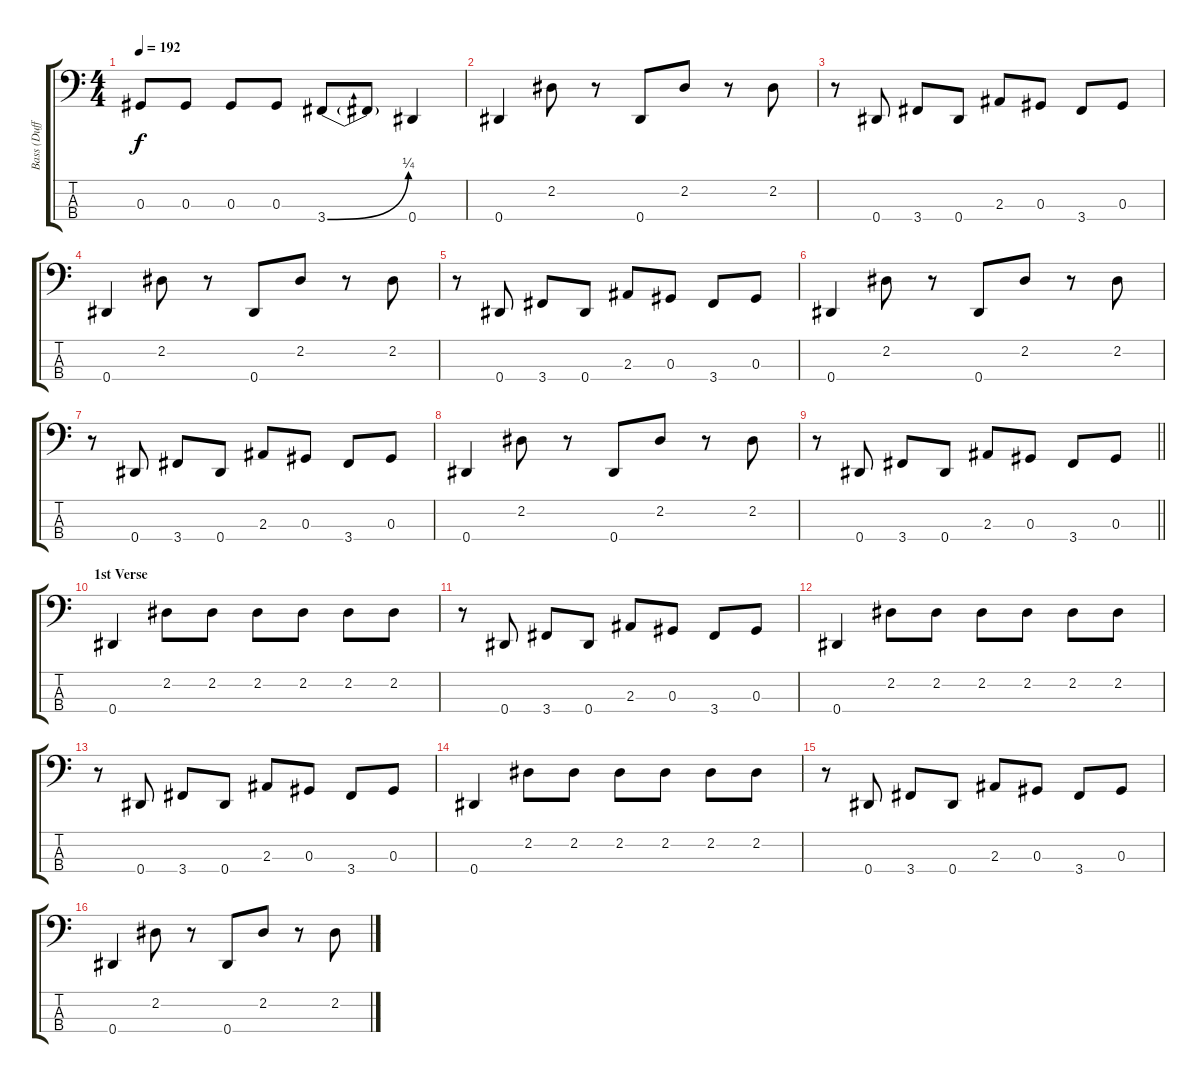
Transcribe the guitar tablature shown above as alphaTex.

\track ("Bass (Duff)" "Bass (Duff") {instrument electricbasspick}
\staff {score tabs}
\tuning (Gb2 Db2 Ab1 Eb1) {hide}
\ts (4 4)
\tempo 192
\clef f4
\ks c
0.3.8{dy f} 0.3.8 0.3.8 0.3.8 3.4{be (bend 0 0 60 1)}.8 3.4{t}.8 0.4.4 |
0.4.4 2.2.8 r.8 0.4.8 2.2.8 r.8 2.2.8 |
r.8 0.4.8 3.4.8 0.4.8 2.3.8 0.3.8 3.4.8 0.3.8 |
0.4.4 2.2.8 r.8 0.4.8 2.2.8 r.8 2.2.8 |
r.8 0.4.8 3.4.8 0.4.8 2.3.8 0.3.8 3.4.8 0.3.8 |
0.4.4 2.2.8 r.8 0.4.8 2.2.8 r.8 2.2.8 |
r.8 0.4.8 3.4.8 0.4.8 2.3.8 0.3.8 3.4.8 0.3.8 |
0.4.4 2.2.8 r.8 0.4.8 2.2.8 r.8 2.2.8 |
\barLineRight lightlight
r.8 0.4.8 3.4.8 0.4.8 2.3.8 0.3.8 3.4.8 0.3.8 |
\section ("" "1st Verse")
0.4.4 2.2.8 2.2.8 2.2.8 2.2.8 2.2.8 2.2.8 |
r.8 0.4.8 3.4.8 0.4.8 2.3.8 0.3.8 3.4.8 0.3.8 |
0.4.4 2.2.8 2.2.8 2.2.8 2.2.8 2.2.8 2.2.8 |
r.8 0.4.8 3.4.8 0.4.8 2.3.8 0.3.8 3.4.8 0.3.8 |
0.4.4 2.2.8 2.2.8 2.2.8 2.2.8 2.2.8 2.2.8 |
r.8 0.4.8 3.4.8 0.4.8 2.3.8 0.3.8 3.4.8 0.3.8 |
0.4.4 2.2.8 r.8 0.4.8 2.2.8 r.8 2.2.8
